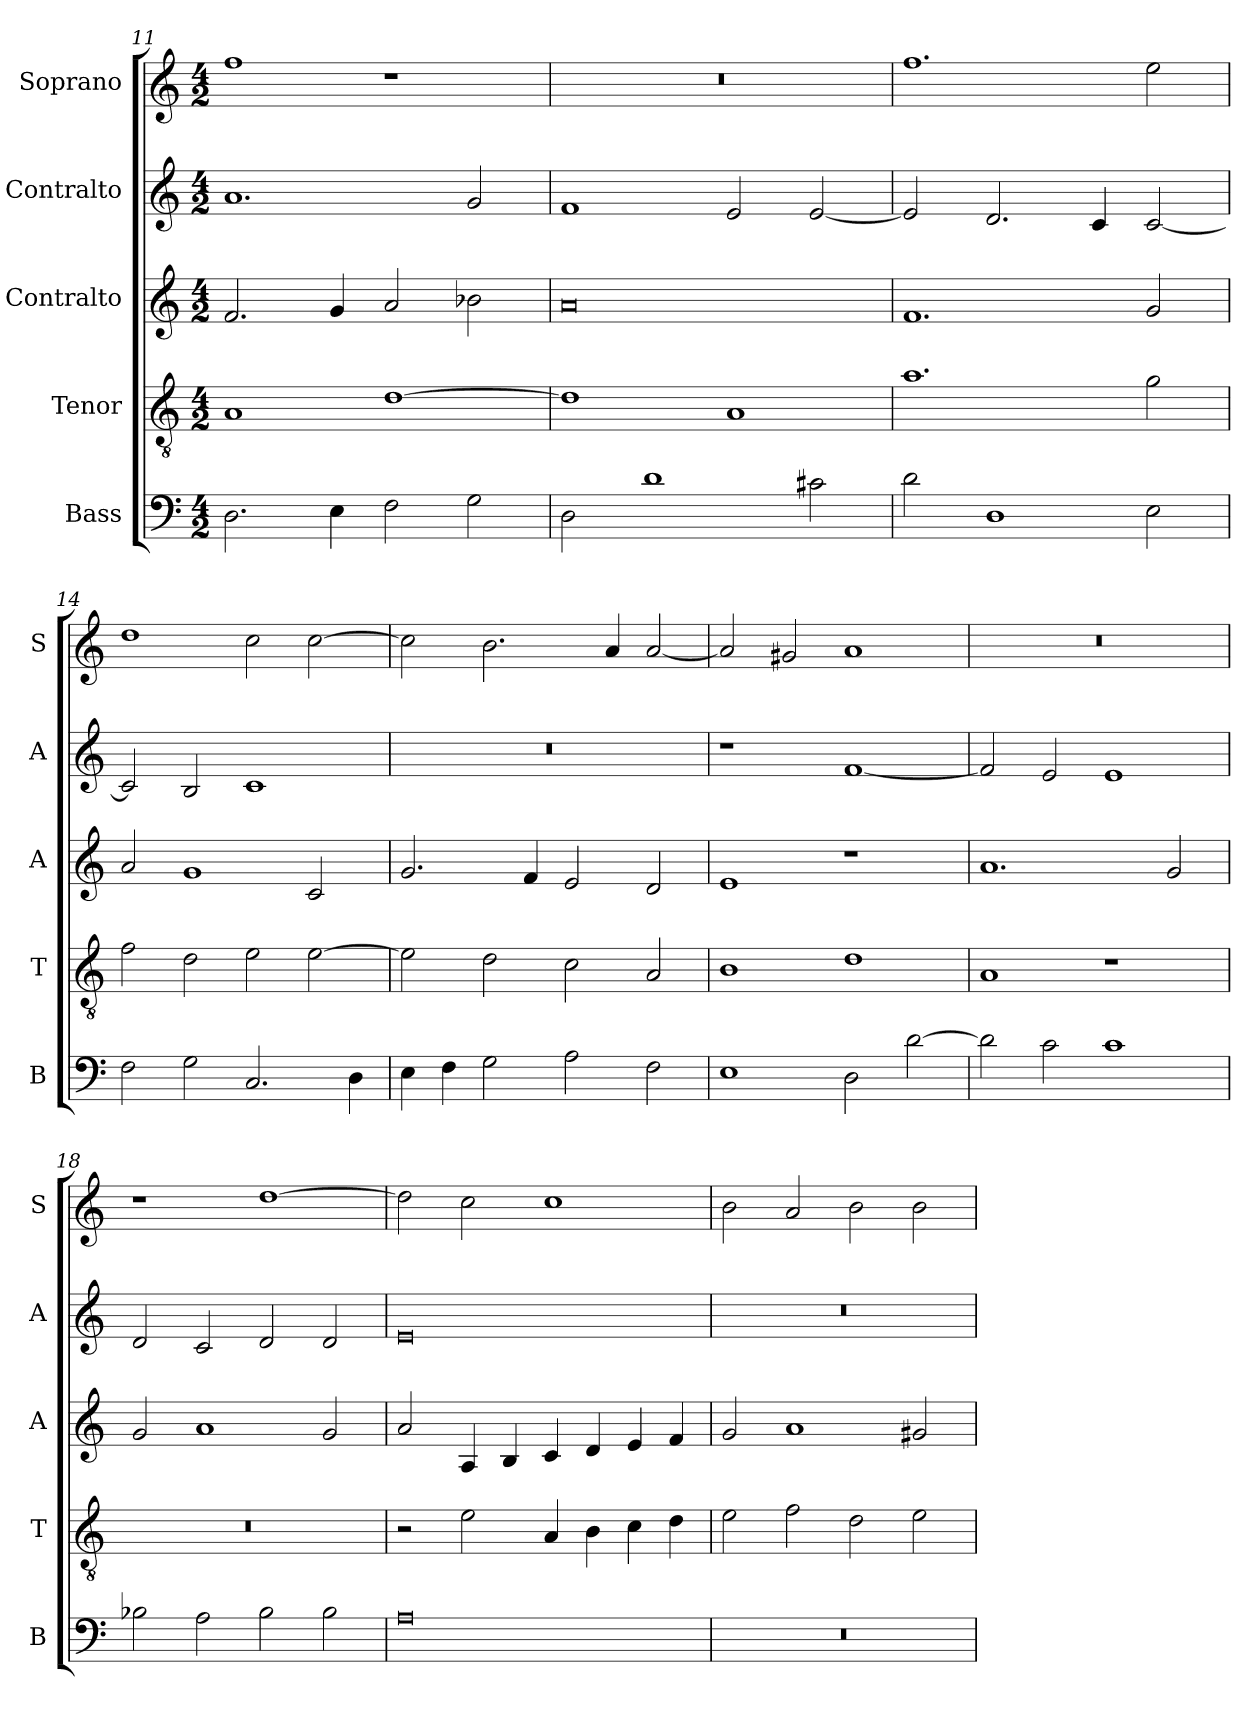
**kern	**kern	**kern	**kern	**kern
*part5	*part4	*part3	*part2	*part1
*staff5	*staff4	*staff3	*staff2	*staff1
*I"Bass	*I"Tenor	*I"Contralto	*I"Contralto	*I"Soprano
*I'B	*I'T	*I'A	*I'A	*I'S
*clefF4	*clefGv2	*clefG2	*clefG2	*clefG2
*k[]	*k[]	*k[]	*k[]	*k[]
*A:aeo	*A:aeo	*A:aeo	*A:aeo	*A:aeo
*M4/2	*M4/2	*M4/2	*M4/2	*M4/2
=11	=11	=11	=11	=11
2.D	1A	2.f	1.a	1ff
4E	.	4g	.	.
2F	[1d	2a	.	1r
2G	.	2b-X	2g	.
=12	=12	=12	=12	=12
2D	1d]	0a	1f	0r
1d	.	.	.	.
.	1A	.	2e	.
2c#X	.	.	[2e	.
=13	=13	=13	=13	=13
2d	1.a	1.f	2e]	1.ff
1D	.	.	2.d	.
.	.	.	4c	.
2E	2g	2g	[2c	2ee
=14	=14	=14	=14	=14
2F	2f	2a	2c]	1dd
2G	2d	1g	2B	.
2.C	2e	.	1c	2cc
.	[2e	2c	.	[2cc
4D	.	.	.	.
=15	=15	=15	=15	=15
4E	2e]	2.g	0r	2cc]
4F	.	.	.	.
2G	2d	.	.	2.b
.	.	4f	.	.
2A	2c	2e	.	.
.	.	.	.	4a
2F	2A	2d	.	[2a
=16	=16	=16	=16	=16
1E	1B	1e	1r	2a]
.	.	.	.	2g#X
2D	1d	1r	[1f	1a
[2d	.	.	.	.
=17	=17	=17	=17	=17
2d]	1A	1.a	2f]	0r
2c	.	.	2e	.
1c	1r	.	1e	.
.	.	2g	.	.
=18	=18	=18	=18	=18
2B-X	0r	2g	2d	1r
2A	.	1a	2c	.
2B-	.	.	2d	[1dd
2B-	.	2g	2d	.
=19	=19	=19	=19	=19
0A	2r	2a	0e	2dd]
.	2e	4A	.	2cc
.	.	4B	.	.
.	4A	4c	.	1cc
.	4B	4d	.	.
.	4c	4e	.	.
.	4d	4f	.	.
=20	=20	=20	=20	=20
0r	2e	2g	0r	2b
.	2f	1a	.	2a
.	2d	.	.	2b
.	2e	2g#X	.	2b
=	=	=	=	=
*-	*-	*-	*-	*-
